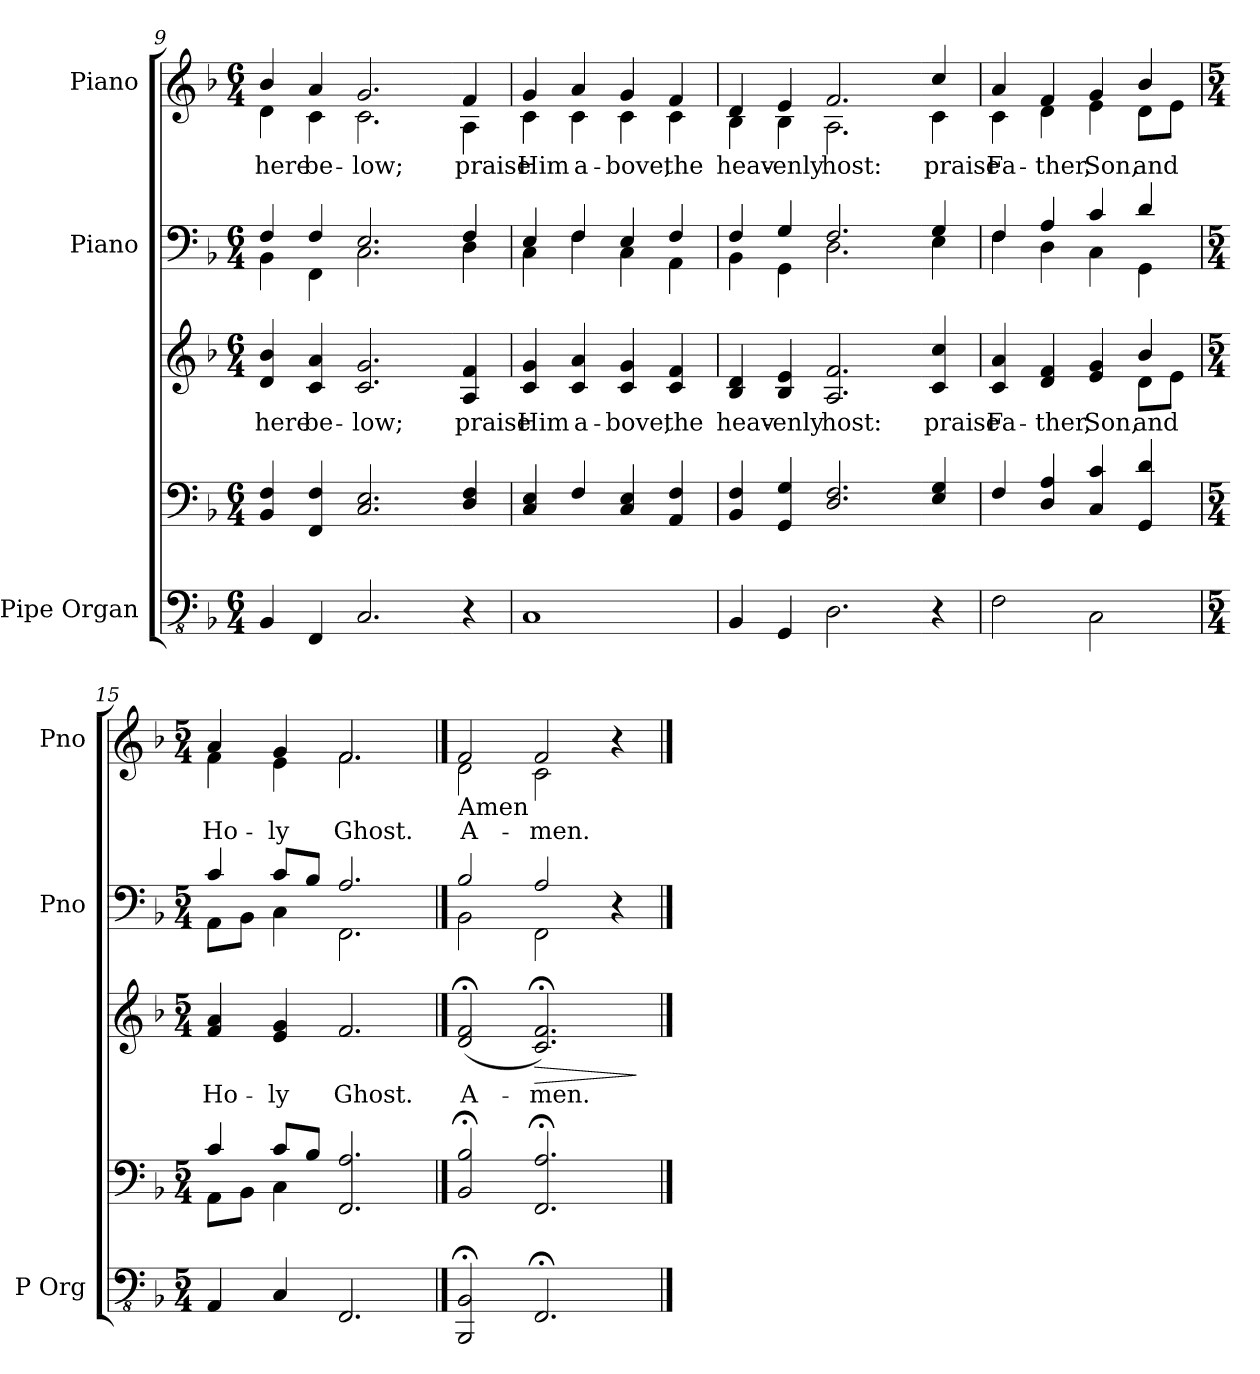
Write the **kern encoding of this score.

**kern	**kern	**kern	**text	**dynam	**kern	**kern	**text
*part3	*part3	*part3	*part3	*part3	*part2	*part1	*part1
*staff5	*staff4	*staff3	*staff3	*staff3/4/5	*staff2	*staff1	*staff1
*I"Pipe Organ	*	*	*	*	*I"Piano	*I"Piano	*
*I'P Org	*	*	*	*	*I'Pno	*I'Pno	*
*clefFv4	*clefF4	*clefG2	*	*	*clefF4	*clefG2	*
*k[b-]	*k[b-]	*k[b-]	*	*	*k[b-]	*k[b-]	*
*M6/4	*M6/4	*M6/4	*	*	*M6/4	*M6/4	*
=9	=9	=9	=9	=9	=9	=9	=9
!	!	!	!LO:LY:b	!	!	!	!LO:LY:b
*	*	*	*	*	*^	*^	*
4BBB-/	4BB-/ 4F/	4d/ 4b-/	here	.	4F/	4BB-\	4b-/	4d\	here
!	!	!	!LO:LY:b	!	!	!	!	!	!LO:LY:b
4FFF/	4FF/ 4F/	4c/ 4a/	be-	.	4F/	4FF\	4a/	4c\	be-
!	!	!	!LO:LY:b	!	!	!	!	!	!LO:LY:b
2.CC/	2.C/ 2.E/	2.c/ 2.g/	-low;	.	2.E/	2.C\	2.g/	2.c\	-low;
=10-	=10-	=10-	=10-	=10-	=10-	=10-	=10-	=10-	=10-
!	!	!	!LO:LY:b	!	!	!	!	!	!LO:LY:b
4r	4D/ 4F/	4A/ 4f/	praise	.	4F/	4D\	4f/	4A\	praise
=11	=11	=11	=11	=11	=11	=11	=11	=11	=11
!	!	!	!LO:LY:b	!	!	!	!	!	!LO:LY:b
1CC	4C/ 4E/	4c/ 4g/	Him	.	4E/	4C\	4g/	4c\	Him
!	!	!	!LO:LY:b	!	!	!	!	!	!LO:LY:b
.	4F/	4c/ 4a/	a-	.	4F/	4F\	4a/	4c\	a-
!	!	!	!LO:LY:b	!	!	!	!	!	!LO:LY:b
.	4C/ 4E/	4c/ 4g/	-bove,	.	4E/	4C\	4g/	4c\	-bove,
!	!	!	!LO:LY:b	!	!	!	!	!	!LO:LY:b
.	4AA/ 4F/	4c/ 4f/	the	.	4F/	4AA\	4f/	4c\	the
=12	=12	=12	=12	=12	=12	=12	=12	=12	=12
!	!	!	!LO:LY:b	!	!	!	!	!	!LO:LY:b
4BBB-/	4BB-/ 4F/	4B-/ 4d/	heav-	.	4F/	4BB-\	4d/	4B-\	heav-
!	!	!	!LO:LY:b	!	!	!	!	!	!LO:LY:b
4GGG/	4GG/ 4G/	4B-/ 4e/	-enly	.	4G/	4GG\	4e/	4B-\	-enly
!	!	!	!LO:LY:b	!	!	!	!	!	!LO:LY:b
2.DD\	2.D/ 2.F/	2.A/ 2.f/	host:	.	2.F/	2.D\	2.f/	2.A\	host:
!!LO:LB:g=z	!!
=13-	=13-	=13-	=13-	=13-	=13-	=13-	=13-	=13-	=13-
!	!	!	!LO:LY:b	!	!	!	!	!	!LO:LY:b
4r	4E/ 4G/	4c/ 4cc/	praise	.	4G/	4E\	4cc/	4c\	praise
=14	=14	=14	=14	=14	=14	=14	=14	=14	=14
!	!	!	!LO:LY:b	!	!	!	!	!	!LO:LY:b
*	*	*^	*	*	*	*	*	*	*
2FF\	4F/	4c/ 4a/	2.ryy	Fa-	.	4F/	4F\	4a/	4c\	Fa-
!	!	!	!	!LO:LY:b	!	!	!	!	!	!LO:LY:b
.	4D/ 4A/	4d/ 4f/	.	-ther,	.	4A/	4D\	4f/	4d\	-ther,
!	!	!	!	!LO:LY:b	!	!	!	!	!	!LO:LY:b
2CC\	4C/ 4c/	4e/ 4g/	.	Son,	.	4c/	4C\	4g/	4e\	Son,
!	!	!	!	!LO:LY:b	!	!	!	!	!	!LO:LY:b
.	4GG/ 4d/	4b-/	8d\L	and	.	4d/	4GG\	4b-/	8d\L	and
.	.	.	8e\J	.	.	.	.	.	8e\J	.
*	*	*v	*v	*	*	*	*	*	*	*
=15	=15	=15	=15	=15	=15	=15	=15	=15	=15
*M5/4	*M5/4	*M5/4	*	*	*M5/4	*	*M5/4	*	*
*	*^	*^	*	*	*	*	*	*	*
!	!	!	!	!	!LO:LY:b	!	!	!	!	!	!LO:LY:b
*	*	*	*v	*v	*	*	*	*	*	*	*
4AAA/	4c/	8AA\L	4f/ 4a/	Ho-	.	4c/	8AA\L	4a/	4f\	Ho-
.	.	8BB-\J	.	.	.	.	8BB-\J	.	.	.
!	!	!	!	!LO:LY:b	!	!	!	!	!	!LO:LY:b
4CC/	8c/L	4C\	4e/ 4g/	-ly	.	8c/L	4C\	4g/	4e\	-ly
.	8B-/J	.	.	.	.	8B-/J	.	.	.	.
!	!	!	!	!LO:LY:b	!	!	!	!	!	!LO:LY:b
2.FFF/	2.FF/ 2.A/	2.ryy	2.f/	Ghost.	.	2.A/	2.FF\	2.f/	2.f\	Ghost.
==16	==16	==16	==16	==16	==16	==16	==16	==16	==16	==16
!	!	!	!	!	!	!	!	!LO:TX:b:t=Amen	!	!
!	!	!	!	!LO:LY:b	!	!	!	!	!	!LO:LY:b
*	*v	*v	*	*	*	*	*	*	*	*
2BBBB-/;< 2BBB-/;<	2BB-/;< 2B-/;<	(<2d/;< 2f/;<	A-	.	2B-/	2BB-\	2f/	2d\	A-
!	!	!	!LO:LY:b	!LO:HP:b	!	!	!	!	!LO:LY:b
2.FFF;</	2.FF/;< 2.A/;<	2.c/;< 2.f/;<)	-men.	>	2A/	2FF\	2f/	2c\	-men.
.	.	.	.	.	4r	4ryy	4r	4ryy	.
*	*	*	*	*	*v	*v	*	*	*
*	*	*	*	*	*	*v	*v	*
.	.	.	.	]	.	.	.
==	==	==	==	==	==	==	==
*-	*-	*-	*-	*-	*-	*-	*-
